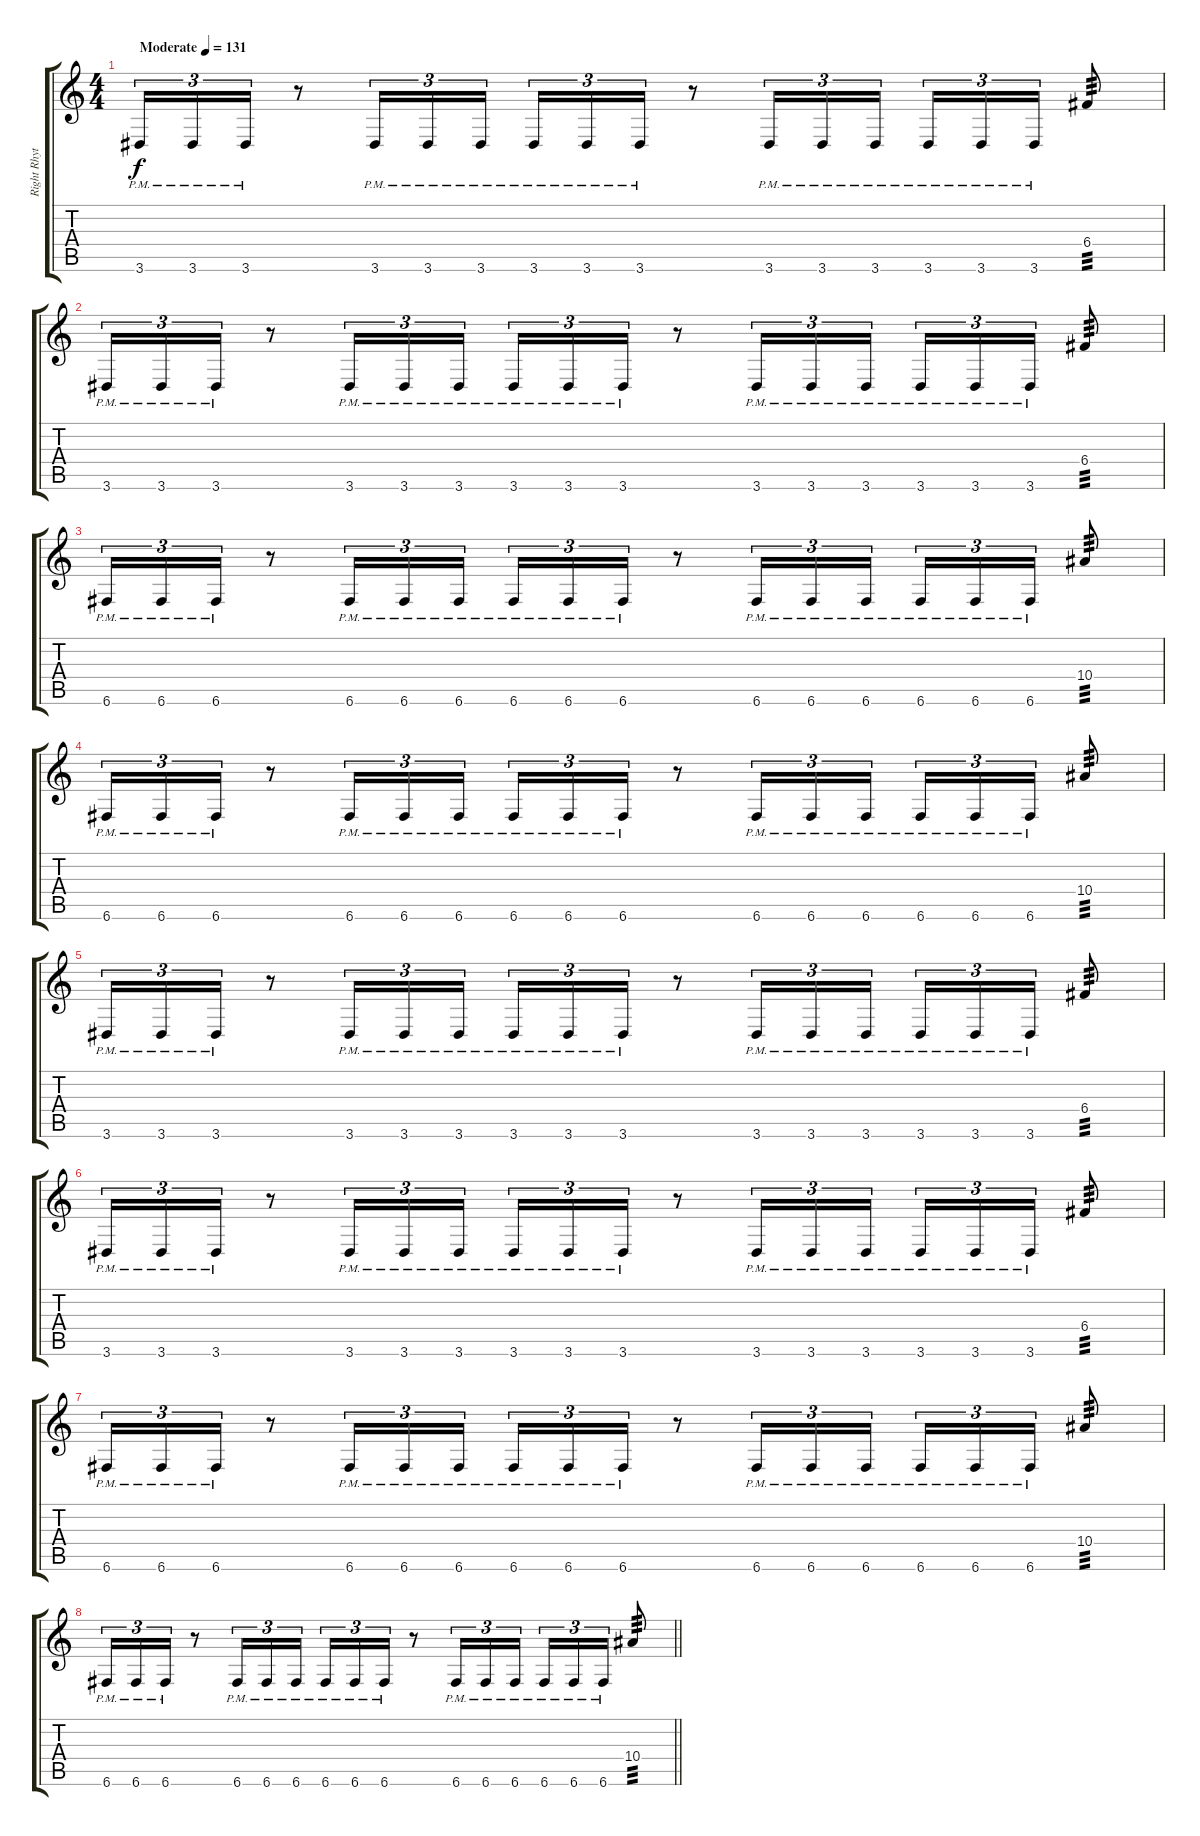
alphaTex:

\track ("Right Rhythm" "Right Rhyt") {instrument distortionguitar}
\staff {score tabs}
\tuning (D4 A3 F3 C3 G2 C2) {hide}
\ts (4 4)
\section ("" "")
\tempo (131 "Moderate")
\clef g2
\ks c
3.6{pm}.16{tu (3 2) dy f instrument distortionguitar} 3.6{pm}.16{tu (3 2)} 3.6{pm}.16{tu (3 2)} r.8 3.6{pm}.16{tu (3 2)} 3.6{pm}.16{tu (3 2)} 3.6{pm}.16{tu (3 2) beam splitsecondary} 3.6{pm}.16{tu (3 2)} 3.6{pm}.16{tu (3 2)} 3.6{pm}.16{tu (3 2)} r.8 3.6{pm}.16{tu (3 2)} 3.6{pm}.16{tu (3 2)} 3.6{pm}.16{tu (3 2)} 3.6{pm}.16{tu (3 2)} 3.6{pm}.16{tu (3 2)} 3.6{pm}.16{tu (3 2)} 6.4.8{tp 3} |
3.6{pm}.16{tu (3 2)} 3.6{pm}.16{tu (3 2)} 3.6{pm}.16{tu (3 2)} r.8 3.6{pm}.16{tu (3 2)} 3.6{pm}.16{tu (3 2)} 3.6{pm}.16{tu (3 2) beam splitsecondary} 3.6{pm}.16{tu (3 2)} 3.6{pm}.16{tu (3 2)} 3.6{pm}.16{tu (3 2)} r.8 3.6{pm}.16{tu (3 2)} 3.6{pm}.16{tu (3 2)} 3.6{pm}.16{tu (3 2)} 3.6{pm}.16{tu (3 2)} 3.6{pm}.16{tu (3 2)} 3.6{pm}.16{tu (3 2)} 6.4.8{tp 3} |
6.6{pm}.16{tu (3 2)} 6.6{pm}.16{tu (3 2)} 6.6{pm}.16{tu (3 2)} r.8 6.6{pm}.16{tu (3 2)} 6.6{pm}.16{tu (3 2)} 6.6{pm}.16{tu (3 2) beam splitsecondary} 6.6{pm}.16{tu (3 2)} 6.6{pm}.16{tu (3 2)} 6.6{pm}.16{tu (3 2)} r.8 6.6{pm}.16{tu (3 2)} 6.6{pm}.16{tu (3 2)} 6.6{pm}.16{tu (3 2)} 6.6{pm}.16{tu (3 2)} 6.6{pm}.16{tu (3 2)} 6.6{pm}.16{tu (3 2)} 10.4.8{tp 3} |
6.6{pm}.16{tu (3 2)} 6.6{pm}.16{tu (3 2)} 6.6{pm}.16{tu (3 2)} r.8 6.6{pm}.16{tu (3 2)} 6.6{pm}.16{tu (3 2)} 6.6{pm}.16{tu (3 2) beam splitsecondary} 6.6{pm}.16{tu (3 2)} 6.6{pm}.16{tu (3 2)} 6.6{pm}.16{tu (3 2)} r.8 6.6{pm}.16{tu (3 2)} 6.6{pm}.16{tu (3 2)} 6.6{pm}.16{tu (3 2)} 6.6{pm}.16{tu (3 2)} 6.6{pm}.16{tu (3 2)} 6.6{pm}.16{tu (3 2)} 10.4.8{tp 3} |
3.6{pm}.16{tu (3 2)} 3.6{pm}.16{tu (3 2)} 3.6{pm}.16{tu (3 2)} r.8 3.6{pm}.16{tu (3 2)} 3.6{pm}.16{tu (3 2)} 3.6{pm}.16{tu (3 2) beam splitsecondary} 3.6{pm}.16{tu (3 2)} 3.6{pm}.16{tu (3 2)} 3.6{pm}.16{tu (3 2)} r.8 3.6{pm}.16{tu (3 2)} 3.6{pm}.16{tu (3 2)} 3.6{pm}.16{tu (3 2)} 3.6{pm}.16{tu (3 2)} 3.6{pm}.16{tu (3 2)} 3.6{pm}.16{tu (3 2)} 6.4.8{tp 3} |
3.6{pm}.16{tu (3 2)} 3.6{pm}.16{tu (3 2)} 3.6{pm}.16{tu (3 2)} r.8 3.6{pm}.16{tu (3 2)} 3.6{pm}.16{tu (3 2)} 3.6{pm}.16{tu (3 2) beam splitsecondary} 3.6{pm}.16{tu (3 2)} 3.6{pm}.16{tu (3 2)} 3.6{pm}.16{tu (3 2)} r.8 3.6{pm}.16{tu (3 2)} 3.6{pm}.16{tu (3 2)} 3.6{pm}.16{tu (3 2)} 3.6{pm}.16{tu (3 2)} 3.6{pm}.16{tu (3 2)} 3.6{pm}.16{tu (3 2)} 6.4.8{tp 3} |
6.6{pm}.16{tu (3 2)} 6.6{pm}.16{tu (3 2)} 6.6{pm}.16{tu (3 2)} r.8 6.6{pm}.16{tu (3 2)} 6.6{pm}.16{tu (3 2)} 6.6{pm}.16{tu (3 2) beam splitsecondary} 6.6{pm}.16{tu (3 2)} 6.6{pm}.16{tu (3 2)} 6.6{pm}.16{tu (3 2)} r.8 6.6{pm}.16{tu (3 2)} 6.6{pm}.16{tu (3 2)} 6.6{pm}.16{tu (3 2)} 6.6{pm}.16{tu (3 2)} 6.6{pm}.16{tu (3 2)} 6.6{pm}.16{tu (3 2)} 10.4.8{tp 3} |
\barLineRight lightlight
6.6{pm}.16{tu (3 2)} 6.6{pm}.16{tu (3 2)} 6.6{pm}.16{tu (3 2)} r.8 6.6{pm}.16{tu (3 2)} 6.6{pm}.16{tu (3 2)} 6.6{pm}.16{tu (3 2) beam splitsecondary} 6.6{pm}.16{tu (3 2)} 6.6{pm}.16{tu (3 2)} 6.6{pm}.16{tu (3 2)} r.8 6.6{pm}.16{tu (3 2)} 6.6{pm}.16{tu (3 2)} 6.6{pm}.16{tu (3 2)} 6.6{pm}.16{tu (3 2)} 6.6{pm}.16{tu (3 2)} 6.6{pm}.16{tu (3 2)} 10.4.8{tp 3}
